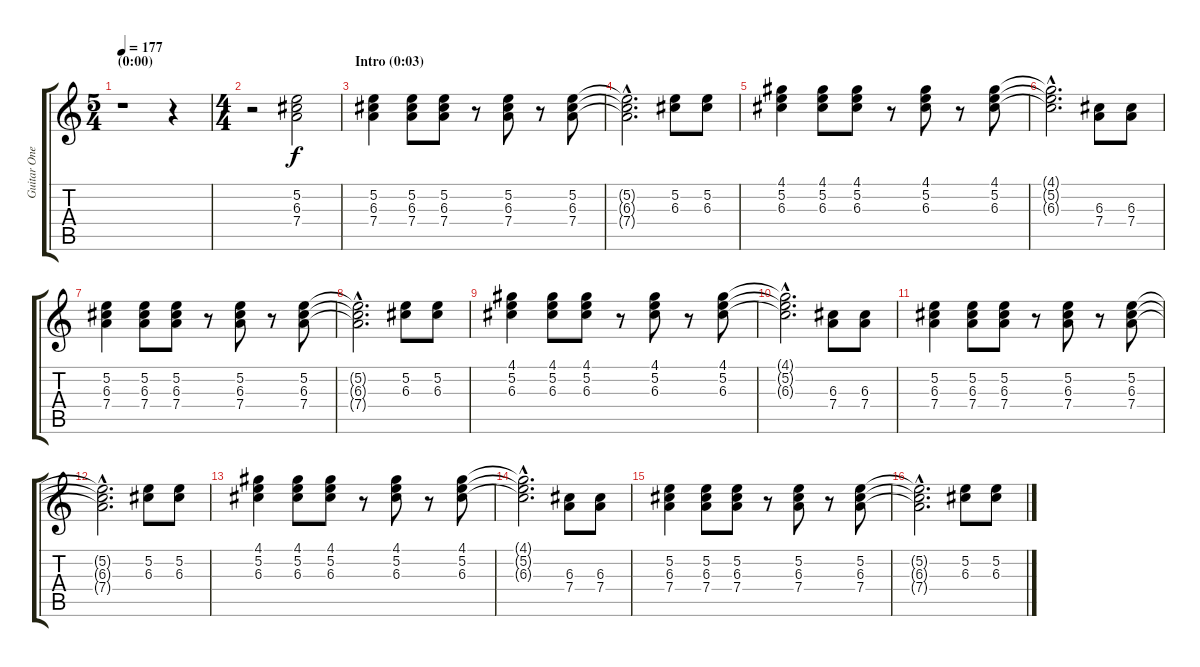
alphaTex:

\track ("Guitar One" "Guitar One") {instrument distortionguitar}
\staff {score tabs}
\tuning (E4 B3 G3 D3 A2 D2) {hide}
\ts (5 4)
\section ("" "(0:00)")
\tempo 177
\clef g2
\ks c
r.1{dy f volume 0 instrument distortionguitar} r.4 |
\ts (4 4)
r.2{volume 11} (5.2 6.3 7.4).2 |
\section ("" "Intro (0:03)")
(5.2 6.3 7.4).4 (5.2 6.3 7.4).8 (5.2 6.3 7.4).8 r.8 (5.2 6.3 7.4).8 r.8 (5.2 6.3 7.4).8 |
(5.2{hac t} 6.3{hac t} 7.4{hac t}).2{d volume 8} (5.2 6.3).8{volume 11} (5.2 6.3).8 |
(4.1 5.2 6.3).4 (4.1 5.2 6.3).8 (4.1 5.2 6.3).8 r.8 (4.1 5.2 6.3).8 r.8 (4.1 5.2 6.3).8 |
(4.1{hac t} 5.2{hac t} 6.3{hac t}).2{d volume 8} (6.3 7.4).8{volume 11} (6.3 7.4).8 |
(5.2 6.3 7.4).4 (5.2 6.3 7.4).8 (5.2 6.3 7.4).8 r.8 (5.2 6.3 7.4).8 r.8 (5.2 6.3 7.4).8 |
(5.2{hac t} 6.3{hac t} 7.4{hac t}).2{d volume 8} (5.2 6.3).8{volume 11} (5.2 6.3).8 |
(4.1 5.2 6.3).4 (4.1 5.2 6.3).8 (4.1 5.2 6.3).8 r.8 (4.1 5.2 6.3).8 r.8 (4.1 5.2 6.3).8 |
(4.1{hac t} 5.2{hac t} 6.3{hac t}).2{d volume 8} (6.3 7.4).8{volume 11} (6.3 7.4).8 |
(5.2 6.3 7.4).4 (5.2 6.3 7.4).8 (5.2 6.3 7.4).8 r.8 (5.2 6.3 7.4).8 r.8 (5.2 6.3 7.4).8 |
(5.2{hac t} 6.3{hac t} 7.4{hac t}).2{d volume 8} (5.2 6.3).8{volume 11} (5.2 6.3).8 |
(4.1 5.2 6.3).4 (4.1 5.2 6.3).8 (4.1 5.2 6.3).8 r.8 (4.1 5.2 6.3).8 r.8 (4.1 5.2 6.3).8 |
(4.1{hac t} 5.2{hac t} 6.3{hac t}).2{d volume 8} (6.3 7.4).8{volume 11} (6.3 7.4).8 |
(5.2 6.3 7.4).4 (5.2 6.3 7.4).8 (5.2 6.3 7.4).8 r.8 (5.2 6.3 7.4).8 r.8 (5.2 6.3 7.4).8 |
(5.2{hac t} 6.3{hac t} 7.4{hac t}).2{d volume 8} (5.2 6.3).8{volume 11} (5.2 6.3).8
